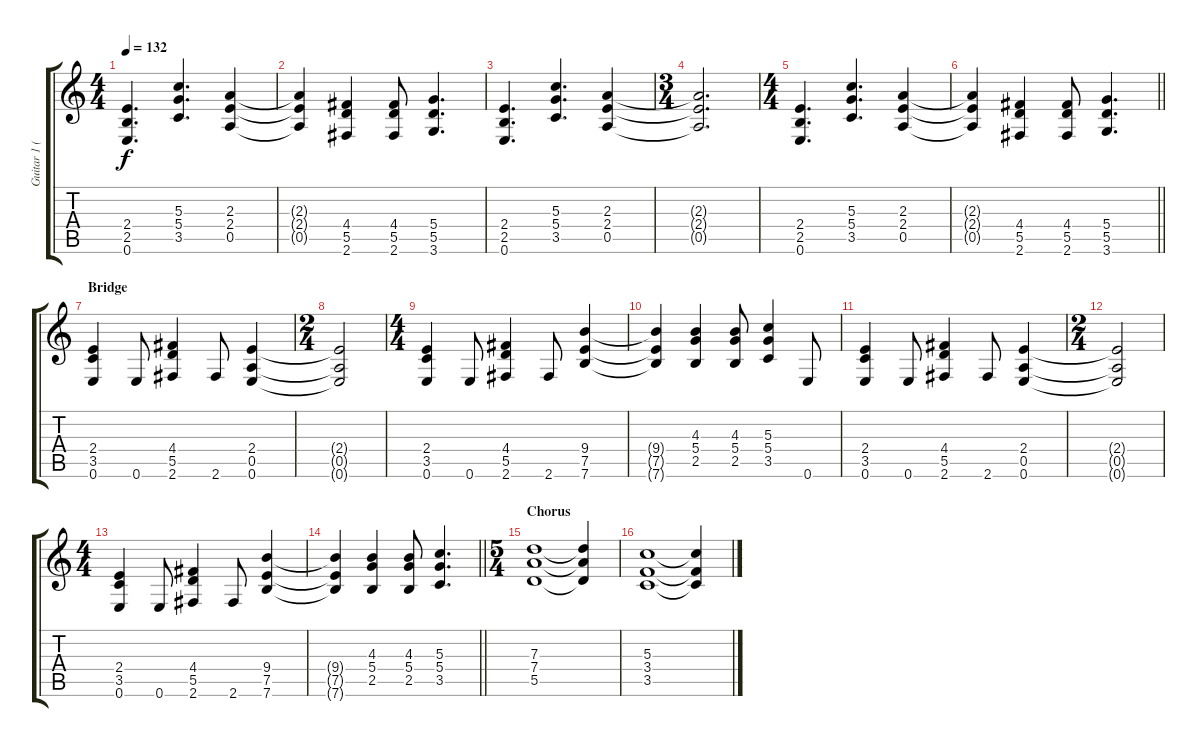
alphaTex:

\track ("Guitar 1 (distorted)" "Guitar 1 (") {instrument overdrivenguitar}
\staff {score tabs}
\tuning (E4 B3 G3 D3 A2 E2) {hide}
\ts (4 4)
\tempo 132
\clef g2
\ks c
(2.4 2.5 0.6).4{d dy f} (5.3 5.4 3.5).4{d} (2.3 2.4 0.5).4 |
(2.3{t} 2.4{t} 0.5{t}).4 (4.4 5.5 2.6).4 (4.4 5.5 2.6).8 (5.4 5.5 3.6).4{d} |
(2.4 2.5 0.6).4{d} (5.3 5.4 3.5).4{d} (2.3 2.4 0.5).4 |
\ts (3 4)
(2.3{t} 2.4{t} 0.5{t}).2{d} |
\ts (4 4)
(2.4 2.5 0.6).4{d} (5.3 5.4 3.5).4{d} (2.3 2.4 0.5).4 |
\barLineRight lightlight
(2.3{t} 2.4{t} 0.5{t}).4 (4.4 5.5 2.6).4 (4.4 5.5 2.6).8 (5.4 5.5 3.6).4{d} |
\section ("" "Bridge")
(2.4 3.5 0.6).4 0.6.8 (4.4 5.5 2.6).4 2.6.8 (2.4 0.5 0.6).4 |
\ts (2 4)
(2.4{t} 0.5{t} 0.6{t}).2 |
\ts (4 4)
(2.4 3.5 0.6).4 0.6.8 (4.4 5.5 2.6).4 2.6.8 (9.4 7.5 7.6).4 |
(9.4{t} 7.5{t} 7.6{t}).4 (4.3 5.4 2.5).4 (4.3 5.4 2.5).8 (5.3 5.4 3.5).4 0.6.8 |
(2.4 3.5 0.6).4 0.6.8 (4.4 5.5 2.6).4 2.6.8 (2.4 0.5 0.6).4 |
\ts (2 4)
(2.4{t} 0.5{t} 0.6{t}).2 |
\ts (4 4)
(2.4 3.5 0.6).4 0.6.8 (4.4 5.5 2.6).4 2.6.8 (9.4 7.5 7.6).4 |
\barLineRight lightlight
(9.4{t} 7.5{t} 7.6{t}).4 (4.3 5.4 2.5).4 (4.3 5.4 2.5).8 (5.3 5.4 3.5).4{d} |
\ts (5 4)
\section ("" "Chorus")
(7.3 7.4 5.5).1 (7.3{t} 7.4{t} 5.5{t}).4 |
(5.3 3.4 3.5).1 (5.3{t} 3.4{t} 3.5{t}).4
